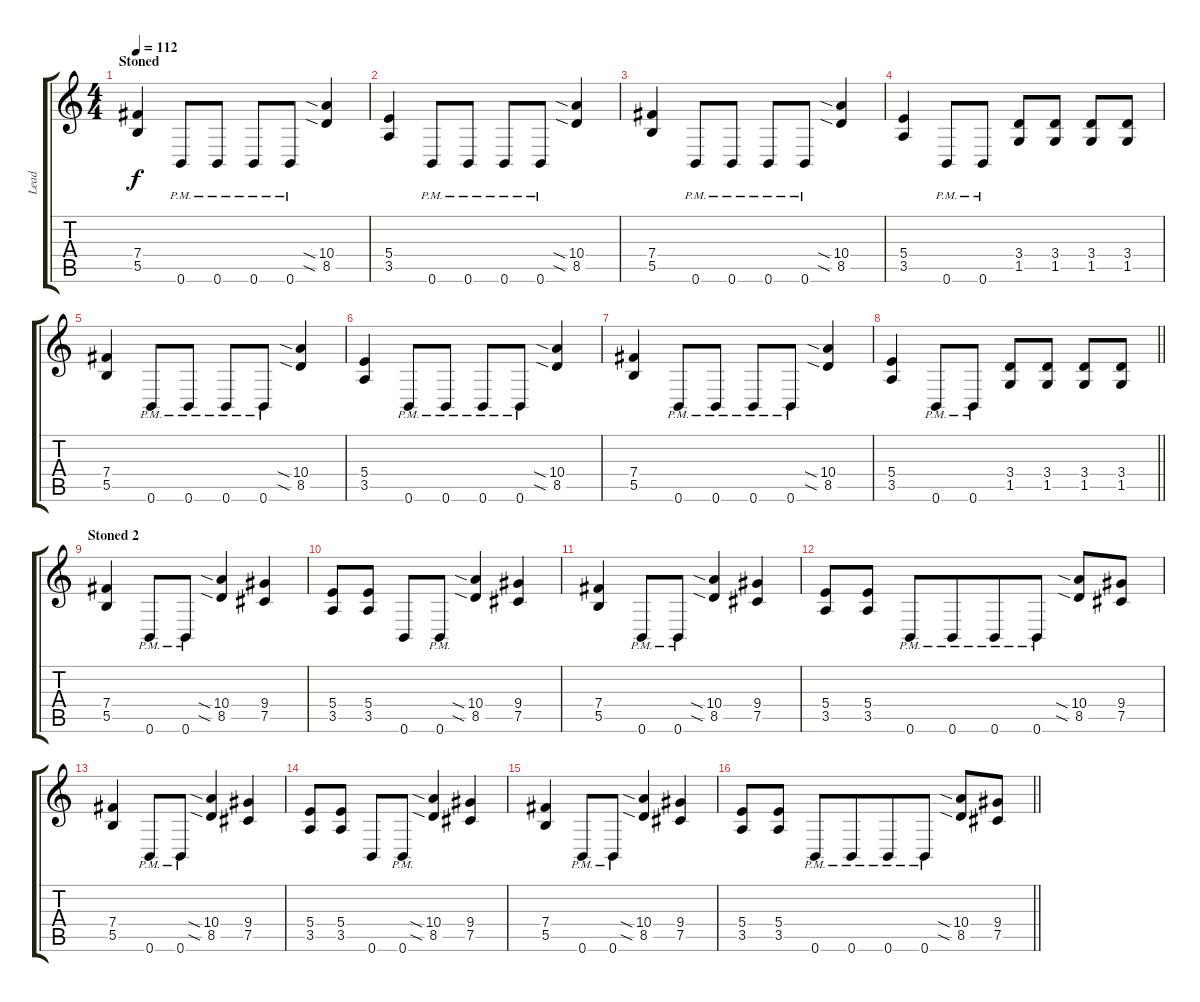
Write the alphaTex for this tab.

\track ("Lead" "Lead") {instrument distortionguitar}
\staff {score tabs}
\tuning (Db4 Ab3 E3 B2 Gb2 B1) {hide}
\ts (4 4)
\section ("" "Stoned")
\tempo 112
\clef g2
\ks c
(7.4 5.5).4{dy f} 0.6{pm}.8 0.6{pm}.8 0.6{pm}.8 0.6{pm}.8 (10.4{sia} 8.5{sia}).4 |
(5.4 3.5).4 0.6{pm}.8 0.6{pm}.8 0.6{pm}.8 0.6{pm}.8 (10.4{sia} 8.5{sia}).4 |
(7.4 5.5).4 0.6{pm}.8 0.6{pm}.8 0.6{pm}.8 0.6{pm}.8 (10.4{sia} 8.5{sia}).4 |
(5.4 3.5).4 0.6{pm}.8 0.6{pm}.8 (3.4 1.5).8 (3.4 1.5).8 (3.4 1.5).8{beam merge} (3.4 1.5).8 |
(7.4 5.5).4 0.6{pm}.8 0.6{pm}.8 0.6{pm}.8 0.6{pm}.8 (10.4{sia} 8.5{sia}).4 |
(5.4 3.5).4 0.6{pm}.8 0.6{pm}.8 0.6{pm}.8 0.6{pm}.8 (10.4{sia} 8.5{sia}).4 |
(7.4 5.5).4 0.6{pm}.8 0.6{pm}.8 0.6{pm}.8 0.6{pm}.8 (10.4{sia} 8.5{sia}).4 |
\barLineRight lightlight
(5.4 3.5).4 0.6{pm}.8 0.6{pm}.8 (3.4 1.5).8 (3.4 1.5).8 (3.4 1.5).8{beam merge} (3.4 1.5).8 |
\section ("" "Stoned 2")
(7.4 5.5).4 0.6{pm}.8 0.6{pm}.8 (10.4{sia} 8.5{sia}).4{beam merge} (9.4 7.5).4 |
(5.4 3.5).8 (5.4 3.5).8 0.6.8 0.6{pm}.8 (10.4{sia} 8.5{sia}).4{beam merge} (9.4 7.5).4 |
(7.4 5.5).4 0.6{pm}.8 0.6{pm}.8 (10.4{sia} 8.5{sia}).4{beam merge} (9.4 7.5).4 |
(5.4 3.5).8{beam merge} (5.4 3.5).8 0.6{pm}.8 0.6{pm}.8{beam merge} 0.6{pm}.8 0.6{pm}.8 (10.4{sia} 8.5{sia}).8{beam merge} (9.4 7.5).8 |
(7.4 5.5).4 0.6{pm}.8 0.6{pm}.8 (10.4{sia} 8.5{sia}).4{beam merge} (9.4 7.5).4 |
(5.4 3.5).8 (5.4 3.5).8 0.6.8 0.6{pm}.8 (10.4{sia} 8.5{sia}).4{beam merge} (9.4 7.5).4 |
(7.4 5.5).4 0.6{pm}.8 0.6{pm}.8 (10.4{sia} 8.5{sia}).4{beam merge} (9.4 7.5).4 |
\barLineRight lightlight
(5.4 3.5).8{beam merge} (5.4 3.5).8 0.6{pm}.8 0.6{pm}.8{beam merge} 0.6{pm}.8 0.6{pm}.8 (10.4{sia} 8.5{sia}).8{beam merge} (9.4 7.5).8
